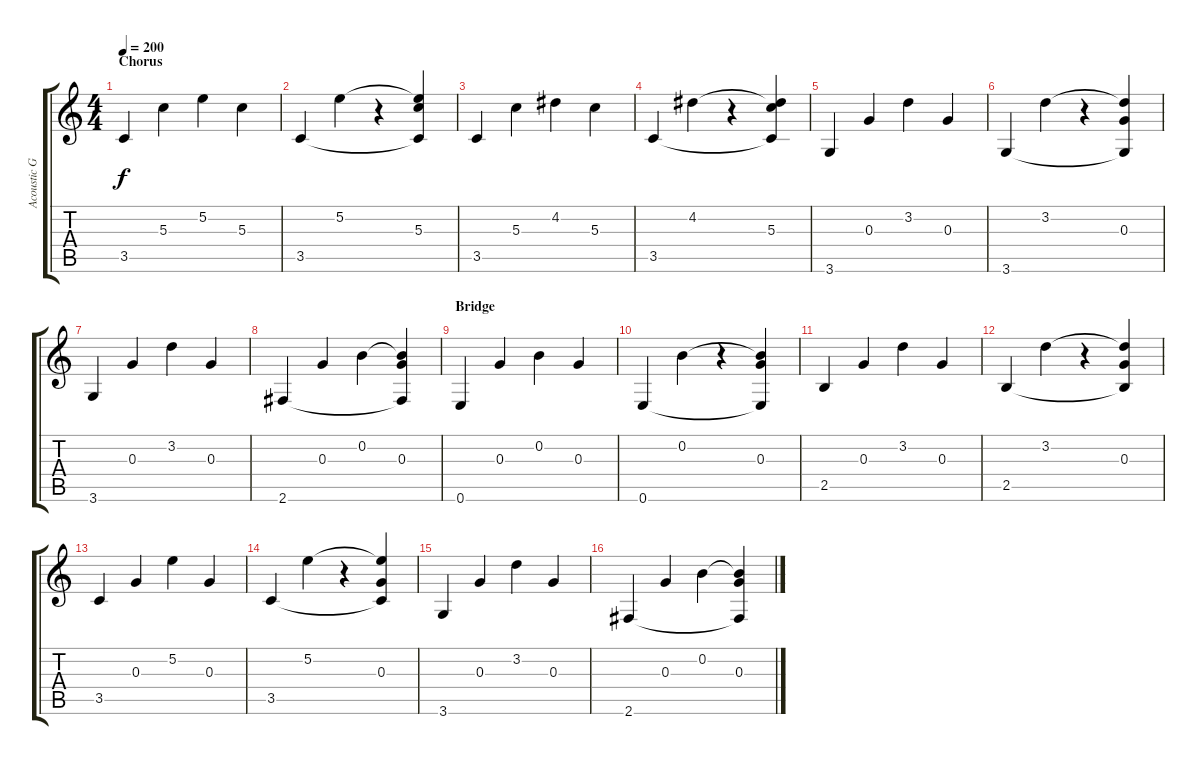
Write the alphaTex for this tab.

\track ("Acoustic Guitar (Billie Joe)" "Acoustic G") {instrument acousticguitarsteel}
\staff {score tabs}
\tuning (E4 B3 G3 D3 A2 E2) {hide}
\ts (4 4)
\section ("" "Chorus")
\tempo 200
\clef g2
\ks c
3.5.4{dy f} 5.3.4 5.2.4 5.3.4 |
3.5.4 5.2.4 r.4 (5.2{t} 5.3 3.5{t}).4 |
3.5.4 5.3.4 4.2.4 5.3.4 |
3.5.4 4.2.4 r.4 (4.2{t} 5.3 3.5{t}).4 |
3.6.4 0.3.4 3.2.4 0.3.4 |
3.6.4 3.2.4 r.4 (3.2{t} 0.3 3.6{t}).4 |
3.6.4 0.3.4 3.2.4 0.3.4 |
2.6.4 0.3.4 0.2.4 (0.2{t} 0.3 2.6{t}).4 |
\section ("" "Bridge")
0.6.4 0.3.4 0.2.4 0.3.4 |
0.6.4 0.2.4 r.4 (0.2{t} 0.3 0.6{t}).4 |
2.5.4 0.3.4 3.2.4 0.3.4 |
2.5.4 3.2.4 r.4 (3.2{t} 0.3 2.5{t}).4 |
3.5.4 0.3.4 5.2.4 0.3.4 |
3.5.4 5.2.4 r.4 (5.2{t} 0.3 3.5{t}).4 |
3.6.4 0.3.4 3.2.4 0.3.4 |
2.6.4 0.3.4 0.2.4 (0.2{t} 0.3 2.6{t}).4
